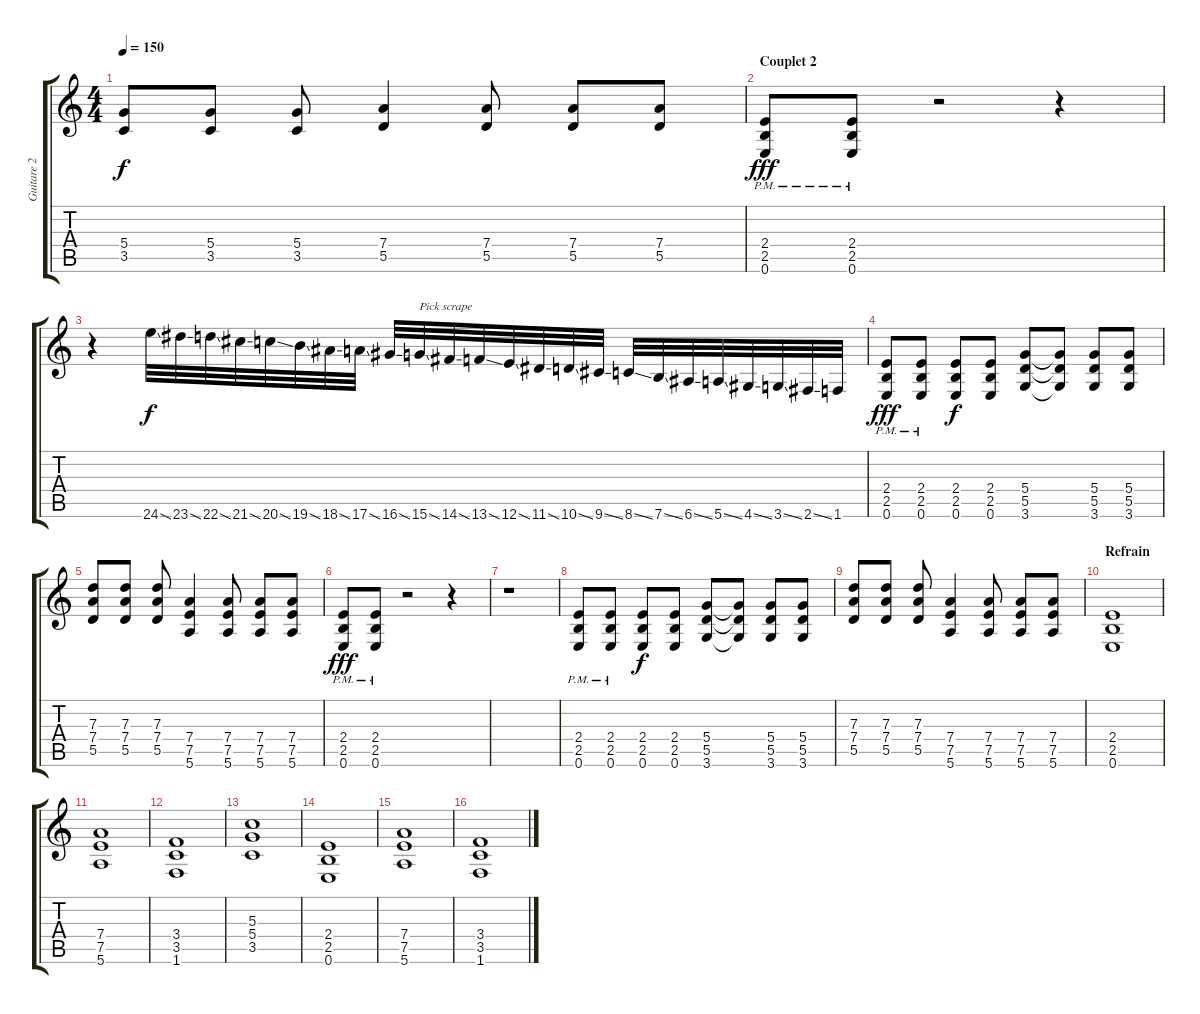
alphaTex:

\track ("Guitare 2" "Guitare 2") {instrument distortionguitar}
\staff {score tabs}
\tuning (E4 B3 G3 D3 A2 E2) {hide}
\ts (4 4)
\tempo 150
\clef g2
\ks c
(5.4 3.5).8{dy f} (5.4 3.5).8 (5.4 3.5).8 (7.4 5.5).4 (7.4 5.5).8 (7.4 5.5).8 (7.4 5.5).8 |
\section ("" "Couplet 2")
(2.4{pm} 2.5{pm} 0.6{pm}).8{dy fff} (2.4{pm} 2.5{pm} 0.6{pm}).8 r.2 r.4 |
r.4 24.6{ss}.32{dy f} 23.6{ss}.32 22.6{ss}.32 21.6{ss}.32 20.6{ss}.32 19.6{ss}.32 18.6{ss}.32 17.6{ss}.32 16.6{ss}.32 15.6{ss}.32{txt "Pick scrape"} 14.6{ss}.32 13.6{ss}.32 12.6{ss}.32 11.6{ss}.32 10.6{ss}.32 9.6{ss}.32 8.6{ss}.32 7.6{ss}.32 6.6{ss}.32 5.6{ss}.32 4.6{ss}.32 3.6{ss}.32 2.6{ss}.32 1.6.32 |
(2.4{pm} 2.5{pm} 0.6{pm}).8{dy fff} (2.4{pm} 2.5{pm} 0.6{pm}).8 (2.4 2.5 0.6).8{dy f} (2.4 2.5 0.6).8 (5.4 5.5 3.6).8 (5.4{t} 5.5{t} 3.6{t}).8 (5.4 5.5 3.6).8 (5.4 5.5 3.6).8 |
(7.3 7.4 5.5).8 (7.3 7.4 5.5).8 (7.3 7.4 5.5).8 (7.4 7.5 5.6).4 (7.4 7.5 5.6).8 (7.4 7.5 5.6).8 (7.4 7.5 5.6).8 |
(2.4{pm} 2.5{pm} 0.6{pm}).8{dy fff} (2.4{pm} 2.5{pm} 0.6{pm}).8 r.2 r.4 |
r.1 |
(2.4{pm} 2.5{pm} 0.6{pm}).8 (2.4{pm} 2.5{pm} 0.6{pm}).8 (2.4 2.5 0.6).8{dy f} (2.4 2.5 0.6).8 (5.4 5.5 3.6).8 (5.4{t} 5.5{t} 3.6{t}).8 (5.4 5.5 3.6).8 (5.4 5.5 3.6).8 |
(7.3 7.4 5.5).8 (7.3 7.4 5.5).8 (7.3 7.4 5.5).8 (7.4 7.5 5.6).4 (7.4 7.5 5.6).8 (7.4 7.5 5.6).8 (7.4 7.5 5.6).8 |
\section ("" "Refrain")
(2.4 2.5 0.6).1 |
(7.4 7.5 5.6).1 |
(3.4 3.5 1.6).1 |
(5.3 5.4 3.5).1 |
(2.4 2.5 0.6).1 |
(7.4 7.5 5.6).1 |
(3.4 3.5 1.6).1
